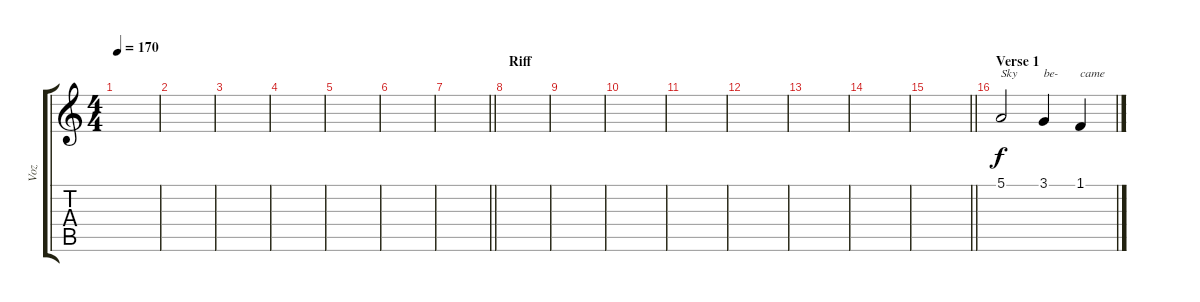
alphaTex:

\track ("Voz" "Voz") {instrument tenorsax}
\staff {score tabs}
\tuning (E4 B3 G3 D3 A2 E2) {hide}
\ts (4 4)
\tempo 170
\clef g2
\ks c
|
|
|
|
|
|
\barLineRight lightlight
|
\section ("" "Riff")
|
|
|
|
|
|
|
\barLineRight lightlight
|
\section ("" "Verse 1")
5.1.2{txt "Sky"} 3.1.4{txt "be-"} 1.1.4{txt "came"}
